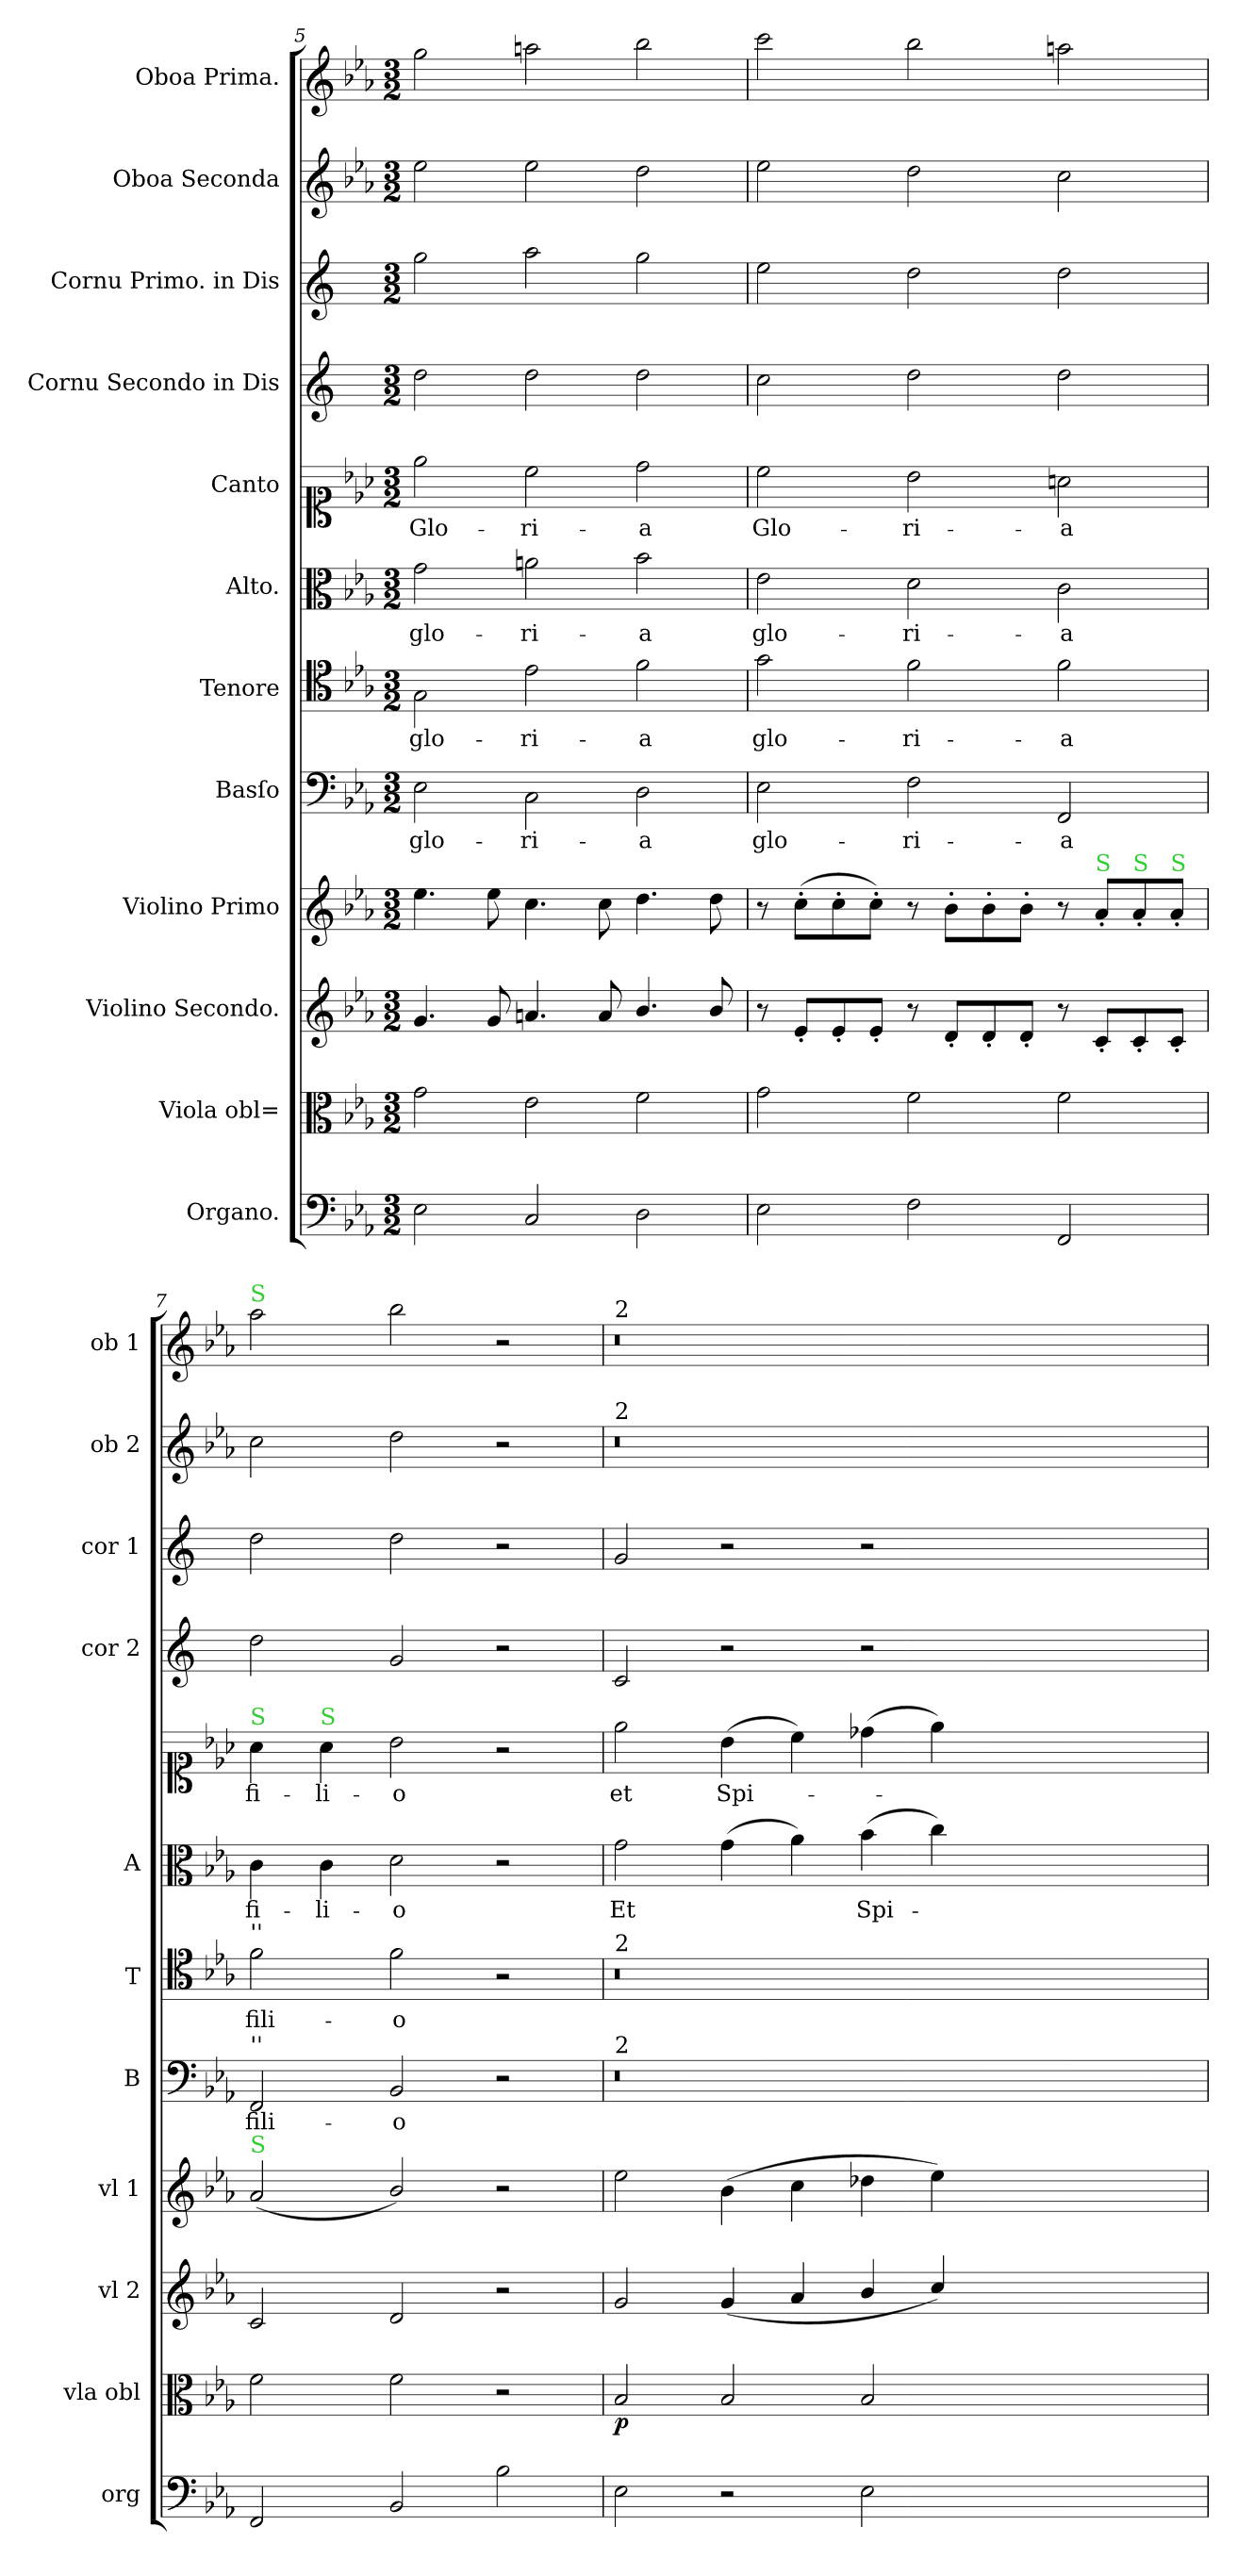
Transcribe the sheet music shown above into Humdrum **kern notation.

**kern	**kern	**dynam	**kern	**dynam	**kern	**dynam	**kern	**text	**kern	**text	**kern	**text	**kern	**text	**kern	**kern	**kern	**kern
*part12	*part11	*part11	*part10	*part10	*part9	*part9	*part8	*part8	*part7	*part7	*part6	*part6	*part5	*part5	*part4	*part3	*part2	*part1
*staff12	*staff11	*staff11	*staff10	*staff10	*staff9	*staff9	*staff8	*staff8	*staff7	*staff7	*staff6	*staff6	*staff5	*staff5	*staff4	*staff3	*staff2	*staff1
*I"Organo.	*I"Viola obl=	*	*I"Violino Secondo.	*	*I"Violino Primo	*	*I"Basſo	*	*I"Tenore	*	*I"Alto.	*	*I"Canto	*	*I"Cornu Secondo in Dis	*I"Cornu Primo. in Dis	*I"Oboa Seconda	*I"Oboa Prima.
*I'org	*I'vla obl	*	*I'vl 2	*	*I'vl 1	*	*I'B	*	*I'T	*	*I'A	*	*	*	*I'cor 2	*I'cor 1	*I'ob 2	*I'ob 1
*clefF4	*clefC3	*	*clefG2	*	*clefG2	*	*clefF4	*	*clefC4	*	*clefC3	*	*clefC1	*	*clefG2	*clefG2	*clefG2	*clefG2
*	*	*	*	*	*	*	*	*	*	*	*	*	*	*	*ITrd5c9	*ITrd5c9	*	*
*k[b-e-a-]	*k[b-e-a-]	*	*k[b-e-a-]	*	*k[b-e-a-]	*	*k[b-e-a-]	*	*k[b-e-a-]	*	*k[b-e-a-]	*	*k[b-e-a-]	*	*k[b-e-a-]	*k[b-e-a-]	*k[b-e-a-]	*k[b-e-a-]
*E-:	*E-:	*	*E-:	*	*E-:	*	*E-:	*	*E-:	*	*E-:	*	*E-:	*	*E-:	*E-:	*E-:	*E-:
*M3/2	*M3/2	*	*M3/2	*	*M3/2	*	*M3/2	*	*M3/2	*	*M3/2	*	*M3/2	*	*M3/2	*M3/2	*M3/2	*M3/2
=5	=5	=5	=5	=5	=5	=5	=5	=5	=5	=5	=5	=5	=5	=5	=5	=5	=5	=5
!	!	!	!	!	!	!	!	!	!	!LO:LY:i	!	!	!	!	!	!	!	!
2E-\	2g\	.	4.g/	.	4.ee-\	.	2E-\	glo-	2G\	glo-	2g\	glo-	2ee-\	Glo-	2f\	2b-\	2ee-\	2gg\
.	.	.	8g/	.	8ee-\	.	.	.	.	.	.	.	.	.	.	.	.	.
!	!	!	!	!	!	!	!	!	!	!LO:LY:i	!	!	!	!	!	!	!	!
2C/	2e-\	.	4.an/	.	4.cc\	.	2C\	-ri-	2e-\	-ri-	2an\	-ri-	2cc\	-ri-	2f\	2cc\	2ee-\	2aan\
.	.	.	8a/	.	8cc\	.	.	.	.	.	.	.	.	.	.	.	.	.
!	!	!	!	!	!	!	!	!	!	!LO:LY:i	!	!	!	!	!	!	!	!
2D\	2f\	.	4.b-/	.	4.dd\	.	2D\	-a	2f\	-a	2b-\	-a	2dd\	-a	2f\	2b-\	2dd\	2bb-\
.	.	.	8b-/	.	8dd\	.	.	.	.	.	.	.	.	.	.	.	.	.
=6	=6	=6	=6	=6	=6	=6	=6	=6	=6	=6	=6	=6	=6	=6	=6	=6	=6	=6
!	!	!	!	!	!	!	!	!	!	!LO:LY:i	!	!LO:LY:i	!	!LO:LY:i	!	!	!	!
2E-\	2g\	.	8r	.	8r	.	2E-\	glo-	2g\	glo-	2e-\	glo-	2cc\	Glo-	2e-\	2g\	2ee-\	2ccc\
.	.	.	8e-'/L	.	(8cc'\L	.	.	.	.	.	.	.	.	.	.	.	.	.
.	.	.	8e-'/	.	8cc'\	.	.	.	.	.	.	.	.	.	.	.	.	.
.	.	.	8e-'/J	.	8cc'\J)	.	.	.	.	.	.	.	.	.	.	.	.	.
!	!	!	!	!	!	!	!	!	!	!LO:LY:i	!	!LO:LY:i	!	!LO:LY:i	!	!	!	!
2F\	2f\	.	8r	.	8r	.	2F\	-ri-	2f\	-ri-	2d\	-ri-	2b-\	-ri-	2f\	2f\	2dd\	2bb-\
.	.	.	8d'/L	.	8b-'\L	.	.	.	.	.	.	.	.	.	.	.	.	.
.	.	.	8d'/	.	8b-'\	.	.	.	.	.	.	.	.	.	.	.	.	.
.	.	.	8d'/J	.	8b-'\J	.	.	.	.	.	.	.	.	.	.	.	.	.
!	!	!	!	!	!	!	!	!	!	!LO:LY:i	!	!LO:LY:i	!	!LO:LY:i	!	!	!	!
2FF/	2f\	.	8r	.	8r	.	2FF/	-a	2f\	-a	2c\	-a	2an\	-a	2f\	2f\	2cc\	2aan\
!	!	!	!	!	!LO:TX:a:color=limegreen:t=S	!	!	!	!	!	!	!	!	!	!	!	!	!
.	.	.	8c'/L	.	8a-'/L	.	.	.	.	.	.	.	.	.	.	.	.	.
!	!	!	!	!	!LO:TX:a:color=limegreen:t=S	!	!	!	!	!	!	!	!	!	!	!	!	!
.	.	.	8c'/	.	8a-'/	.	.	.	.	.	.	.	.	.	.	.	.	.
!	!	!	!	!	!LO:TX:a:color=limegreen:t=S	!	!	!	!	!	!	!	!	!	!	!	!	!
.	.	.	8c'/J	.	8a-'/J	.	.	.	.	.	.	.	.	.	.	.	.	.
=7	=7	=7	=7	=7	=7	=7	=7	=7	=7	=7	=7	=7	=7	=7	=7	=7	=7	=7
!	!	!	!	!	!	!	!	!	!	!	!	!	!	!	!	!	!	!LO:TX:a:color=limegreen:t=S
!	!	!	!	!	!	!	!	!	!	!	!	!	!LO:TX:a:color=limegreen:t=S	!	!	!	!	!
!	!	!	!	!	!	!	!	!	!LO:TX:a:t=''	!	!	!	!	!	!	!	!	!
!	!	!	!	!	!	!	!LO:TX:a:t=''	!	!	!	!	!	!	!	!	!	!	!
!	!	!	!	!	!LO:TX:a:color=limegreen:t=S	!	!	!	!	!	!	!	!	!	!	!	!	!
2FF/	2f\	.	2c/	.	(2a-/	.	2FF/	fili-	2f\	fili-	4c\	fi-	4a-\	fi-	2f\	2f\	2cc\	2aa-\
!	!	!	!	!	!	!	!	!	!	!	!	!	!LO:TX:a:color=limegreen:t=S	!	!	!	!	!
.	.	.	.	.	.	.	.	.	.	.	4c\	-li-	4a-\	-li-	.	.	.	.
2BB-/	2f\	.	2d/	.	2b-/)	.	2BB-/	-o	2f\	-o	2d\	-o	2b-\	-o	2B-/	2f\	2dd\	2bb-\
2B-\	2r	.	2r	.	2r	.	2r	.	2r	.	2r	.	2r	.	2r	2r	2r	2r
=8	=8	=8	=8	=8	=8	=8	=8	=8	=8	=8	=8	=8	=8	=8	=8	=8	=8	=8
!	!	!	!	!	!	!	!	!	!	!	!	!	!	!	!	!	!	!LO:TX:a:t=2
!	!	!	!	!	!	!	!	!	!	!	!	!	!	!	!	!	!LO:TX:a:t=2	!
!	!	!	!	!	!	!	!	!	!LO:TX:a:t=2	!	!	!	!	!	!	!	!	!
!	!	!	!	!	!	!	!LO:TX:a:t=2	!	!	!	!	!	!	!	!	!	!	!
!	!	!	!	!LO:DY:a	!	!	!	!	!	!	!	!	!	!	!	!	!	!
2E-\	2B-/	p	2g/	p&colon;	2ee-\	p&colon;	0.r	.	0.r	.	2g\	Et	2ee-\	et	2E-/	2B-/	0.r	0.r
2r	2B-/	.	(4g/	.	(4b-\	.	.	.	.	.	(4g\	.	(4b-\	Spi-	2r	2r	.	.
.	.	.	4a-/	.	4cc\	.	.	.	.	.	4a-\)	.	4cc\)	.	.	.	.	.
2E-\	2B-/	.	4b-/	.	4dd-X\	.	.	.	.	.	(4b-\	Spi-	(4dd-X\	.	2r	2r	.	.
.	.	.	4cc/)	.	4ee-\)	.	.	.	.	.	4cc\)	.	4ee-\)	.	.	.	.	.
1.ryy	1.ryy	.	1.ryy	.	1.ryy	.	.	.	.	.	1.ryy	.	1.ryy	.	1.ryy	1.ryy	.	.
=	=	=	=	=	=	=	=	=	=	=	=	=	=	=	=	=	=	=
*-	*-	*-	*-	*-	*-	*-	*-	*-	*-	*-	*-	*-	*-	*-	*-	*-	*-	*-
